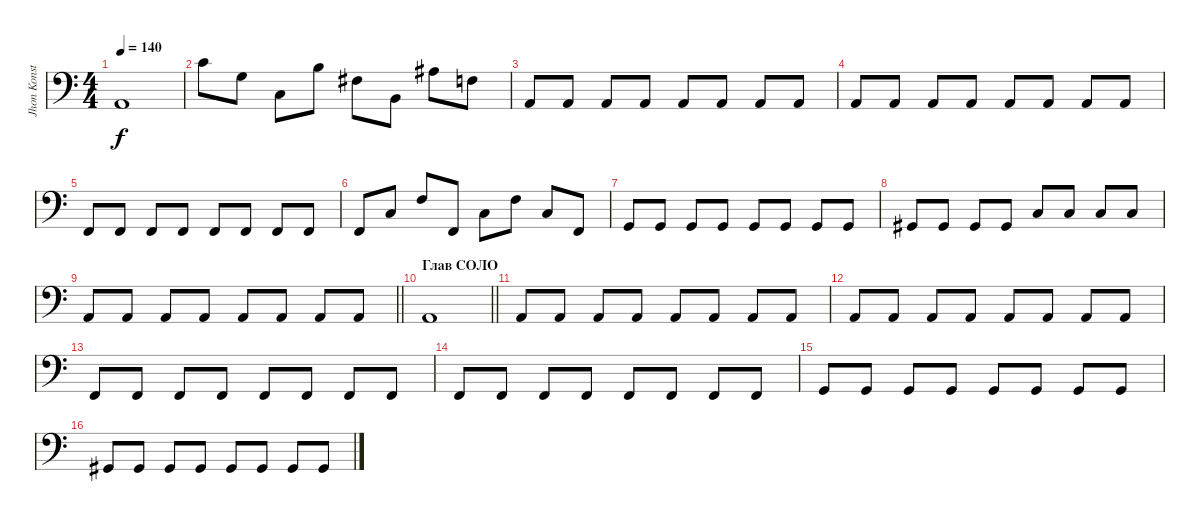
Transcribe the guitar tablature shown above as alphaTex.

\track ("Jhon Konstantine" "Jhon Konst") {instrument electricbasspick}
\staff {score}
\tuning (G2 D2 A1 E1) {hide}
\ts (4 4)
\tempo 140
\clef f4
\ks c
5.4.1{dy f} |
10.2.8 10.3.8 8.4.8 9.2.8 9.3.8 7.4.8 8.2.8 8.3.8 |
5.4.8 5.4.8 5.4.8 5.4.8 5.4.8 5.4.8 5.4.8 5.4.8 |
5.4.8 5.4.8 5.4.8 5.4.8 5.4.8 5.4.8 5.4.8 5.4.8 |
1.4.8 1.4.8 1.4.8 1.4.8 1.4.8 1.4.8 1.4.8 1.4.8 |
1.4.8 3.3.8 3.2.8 1.4.8 3.3.8 3.2.8 3.3.8 1.4.8 |
3.4.8 3.4.8 3.4.8 3.4.8 3.4.8 3.4.8 3.4.8 3.4.8 |
4.4.8 4.4.8 4.4.8 4.4.8 8.4.8 8.4.8 8.4.8 8.4.8 |
\barLineRight lightlight
5.4.8 5.4.8 5.4.8 5.4.8 5.4.8 5.4.8 5.4.8 5.4.8 |
\section ("" "Глав СОЛО")
\barLineRight lightlight
5.4.1 |
5.4.8 5.4.8 5.4.8 5.4.8 5.4.8 5.4.8 5.4.8 5.4.8 |
5.4.8 5.4.8 5.4.8 5.4.8 5.4.8 5.4.8 5.4.8 5.4.8 |
1.4.8 1.4.8 1.4.8 1.4.8 1.4.8 1.4.8 1.4.8 1.4.8 |
1.4.8 1.4.8 1.4.8 1.4.8 1.4.8 1.4.8 1.4.8 1.4.8 |
3.4.8 3.4.8 3.4.8 3.4.8 3.4.8 3.4.8 3.4.8 3.4.8 |
4.4.8 4.4.8 4.4.8 4.4.8 4.4.8 4.4.8 4.4.8 4.4.8
